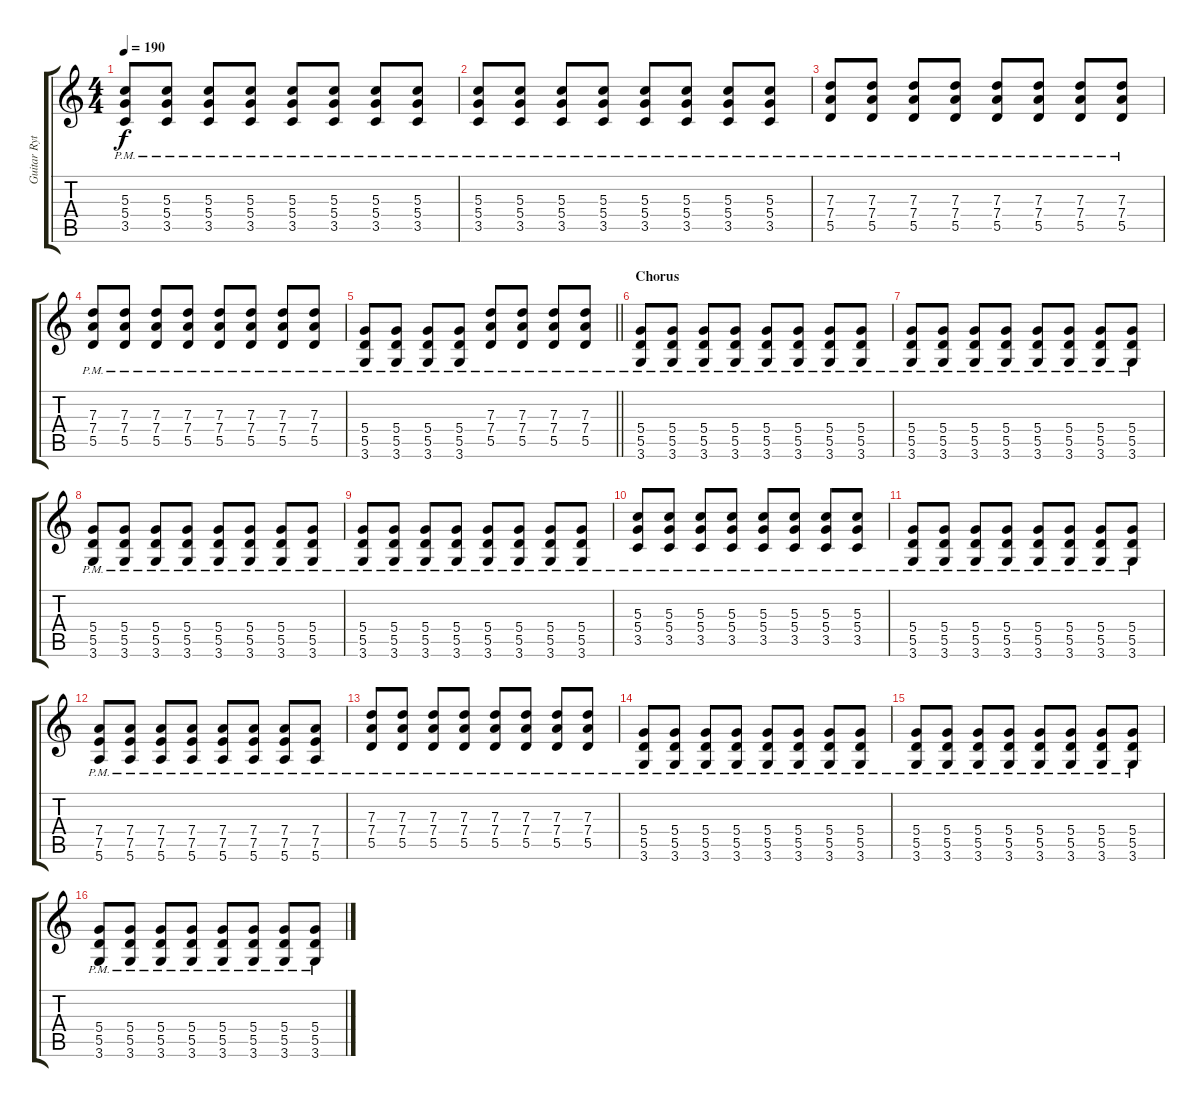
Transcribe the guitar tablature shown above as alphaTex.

\track ("Guitar Rythm" "Guitar Ryt") {instrument distortionguitar}
\staff {score tabs}
\tuning (E4 B3 G3 D3 A2 E2) {hide}
\ts (4 4)
\tempo 190
\clef g2
\ks c
(5.3{pm} 5.4{pm} 3.5{pm}).8{dy f} (5.3{pm} 5.4{pm} 3.5{pm}).8 (5.3{pm} 5.4{pm} 3.5{pm}).8 (5.3{pm} 5.4{pm} 3.5{pm}).8 (5.3{pm} 5.4{pm} 3.5{pm}).8 (5.3{pm} 5.4{pm} 3.5{pm}).8 (5.3{pm} 5.4{pm} 3.5{pm}).8 (5.3{pm} 5.4{pm} 3.5{pm}).8 |
(5.3{pm} 5.4{pm} 3.5{pm}).8 (5.3{pm} 5.4{pm} 3.5{pm}).8 (5.3{pm} 5.4{pm} 3.5{pm}).8 (5.3{pm} 5.4{pm} 3.5{pm}).8 (5.3{pm} 5.4{pm} 3.5{pm}).8 (5.3{pm} 5.4{pm} 3.5{pm}).8 (5.3{pm} 5.4{pm} 3.5{pm}).8 (5.3{pm} 5.4{pm} 3.5{pm}).8 |
(7.3{pm} 7.4{pm} 5.5{pm}).8 (7.3{pm} 7.4{pm} 5.5{pm}).8 (7.3{pm} 7.4{pm} 5.5{pm}).8 (7.3{pm} 7.4{pm} 5.5{pm}).8 (7.3{pm} 7.4{pm} 5.5{pm}).8 (7.3{pm} 7.4{pm} 5.5{pm}).8 (7.3{pm} 7.4{pm} 5.5{pm}).8 (7.3{pm} 7.4{pm} 5.5{pm}).8 |
(7.3{pm} 7.4{pm} 5.5{pm}).8 (7.3{pm} 7.4{pm} 5.5{pm}).8 (7.3{pm} 7.4{pm} 5.5{pm}).8 (7.3{pm} 7.4{pm} 5.5{pm}).8 (7.3{pm} 7.4{pm} 5.5{pm}).8 (7.3{pm} 7.4{pm} 5.5{pm}).8 (7.3{pm} 7.4{pm} 5.5{pm}).8 (7.3{pm} 7.4{pm} 5.5{pm}).8 |
\barLineRight lightlight
(5.4{pm} 5.5{pm} 3.6{pm}).8 (5.4{pm} 5.5{pm} 3.6{pm}).8 (5.4{pm} 5.5{pm} 3.6{pm}).8 (5.4{pm} 5.5{pm} 3.6{pm}).8 (7.3{pm} 7.4{pm} 5.5{pm}).8 (7.3{pm} 7.4{pm} 5.5{pm}).8 (7.3{pm} 7.4{pm} 5.5{pm}).8 (7.3{pm} 7.4{pm} 5.5{pm}).8 |
\section ("" "Chorus")
(5.4{pm} 5.5{pm} 3.6{pm}).8 (5.4{pm} 5.5{pm} 3.6{pm}).8 (5.4{pm} 5.5{pm} 3.6{pm}).8 (5.4{pm} 5.5{pm} 3.6{pm}).8 (5.4{pm} 5.5{pm} 3.6{pm}).8 (5.4{pm} 5.5{pm} 3.6{pm}).8 (5.4{pm} 5.5{pm} 3.6{pm}).8 (5.4{pm} 5.5{pm} 3.6{pm}).8 |
(5.4{pm} 5.5{pm} 3.6{pm}).8 (5.4{pm} 5.5{pm} 3.6{pm}).8 (5.4{pm} 5.5{pm} 3.6{pm}).8 (5.4{pm} 5.5{pm} 3.6{pm}).8 (5.4{pm} 5.5{pm} 3.6{pm}).8 (5.4{pm} 5.5{pm} 3.6{pm}).8 (5.4{pm} 5.5{pm} 3.6{pm}).8 (5.4{pm} 5.5{pm} 3.6{pm}).8 |
(5.4{pm} 5.5{pm} 3.6{pm}).8 (5.4{pm} 5.5{pm} 3.6{pm}).8 (5.4{pm} 5.5{pm} 3.6{pm}).8 (5.4{pm} 5.5{pm} 3.6{pm}).8 (5.4{pm} 5.5{pm} 3.6{pm}).8 (5.4{pm} 5.5{pm} 3.6{pm}).8 (5.4{pm} 5.5{pm} 3.6{pm}).8 (5.4{pm} 5.5{pm} 3.6{pm}).8 |
(5.4{pm} 5.5{pm} 3.6{pm}).8 (5.4{pm} 5.5{pm} 3.6{pm}).8 (5.4{pm} 5.5{pm} 3.6{pm}).8 (5.4{pm} 5.5{pm} 3.6{pm}).8 (5.4{pm} 5.5{pm} 3.6{pm}).8 (5.4{pm} 5.5{pm} 3.6{pm}).8 (5.4{pm} 5.5{pm} 3.6{pm}).8 (5.4{pm} 5.5{pm} 3.6{pm}).8 |
(5.3{pm} 5.4{pm} 3.5{pm}).8 (5.3{pm} 5.4{pm} 3.5{pm}).8 (5.3{pm} 5.4{pm} 3.5{pm}).8 (5.3{pm} 5.4{pm} 3.5{pm}).8 (5.3{pm} 5.4{pm} 3.5{pm}).8 (5.3{pm} 5.4{pm} 3.5{pm}).8 (5.3{pm} 5.4{pm} 3.5{pm}).8 (5.3{pm} 5.4{pm} 3.5{pm}).8 |
(5.4{pm} 5.5{pm} 3.6{pm}).8 (5.4{pm} 5.5{pm} 3.6{pm}).8 (5.4{pm} 5.5{pm} 3.6{pm}).8 (5.4{pm} 5.5{pm} 3.6{pm}).8 (5.4{pm} 5.5{pm} 3.6{pm}).8 (5.4{pm} 5.5{pm} 3.6{pm}).8 (5.4{pm} 5.5{pm} 3.6{pm}).8 (5.4{pm} 5.5{pm} 3.6{pm}).8 |
(7.4{pm} 7.5{pm} 5.6{pm}).8 (7.4{pm} 7.5{pm} 5.6{pm}).8 (7.4{pm} 7.5{pm} 5.6{pm}).8 (7.4{pm} 7.5{pm} 5.6{pm}).8 (7.4{pm} 7.5{pm} 5.6{pm}).8 (7.4{pm} 7.5{pm} 5.6{pm}).8 (7.4{pm} 7.5{pm} 5.6{pm}).8 (7.4{pm} 7.5{pm} 5.6{pm}).8 |
(7.3{pm} 7.4{pm} 5.5{pm}).8 (7.3{pm} 7.4{pm} 5.5{pm}).8 (7.3{pm} 7.4{pm} 5.5{pm}).8 (7.3{pm} 7.4{pm} 5.5{pm}).8 (7.3{pm} 7.4{pm} 5.5{pm}).8 (7.3{pm} 7.4{pm} 5.5{pm}).8 (7.3{pm} 7.4{pm} 5.5{pm}).8 (7.3{pm} 7.4{pm} 5.5{pm}).8 |
(5.4{pm} 5.5{pm} 3.6{pm}).8 (5.4{pm} 5.5{pm} 3.6{pm}).8 (5.4{pm} 5.5{pm} 3.6{pm}).8 (5.4{pm} 5.5{pm} 3.6{pm}).8 (5.4{pm} 5.5{pm} 3.6{pm}).8 (5.4{pm} 5.5{pm} 3.6{pm}).8 (5.4{pm} 5.5{pm} 3.6{pm}).8 (5.4{pm} 5.5{pm} 3.6{pm}).8 |
(5.4{pm} 5.5{pm} 3.6{pm}).8 (5.4{pm} 5.5{pm} 3.6{pm}).8 (5.4{pm} 5.5{pm} 3.6{pm}).8 (5.4{pm} 5.5{pm} 3.6{pm}).8 (5.4{pm} 5.5{pm} 3.6{pm}).8 (5.4{pm} 5.5{pm} 3.6{pm}).8 (5.4{pm} 5.5{pm} 3.6{pm}).8 (5.4{pm} 5.5{pm} 3.6{pm}).8 |
(5.4{pm} 5.5{pm} 3.6{pm}).8 (5.4{pm} 5.5{pm} 3.6{pm}).8 (5.4{pm} 5.5{pm} 3.6{pm}).8 (5.4{pm} 5.5{pm} 3.6{pm}).8 (5.4{pm} 5.5{pm} 3.6{pm}).8 (5.4{pm} 5.5{pm} 3.6{pm}).8 (5.4{pm} 5.5{pm} 3.6{pm}).8 (5.4{pm} 5.5{pm} 3.6{pm}).8
